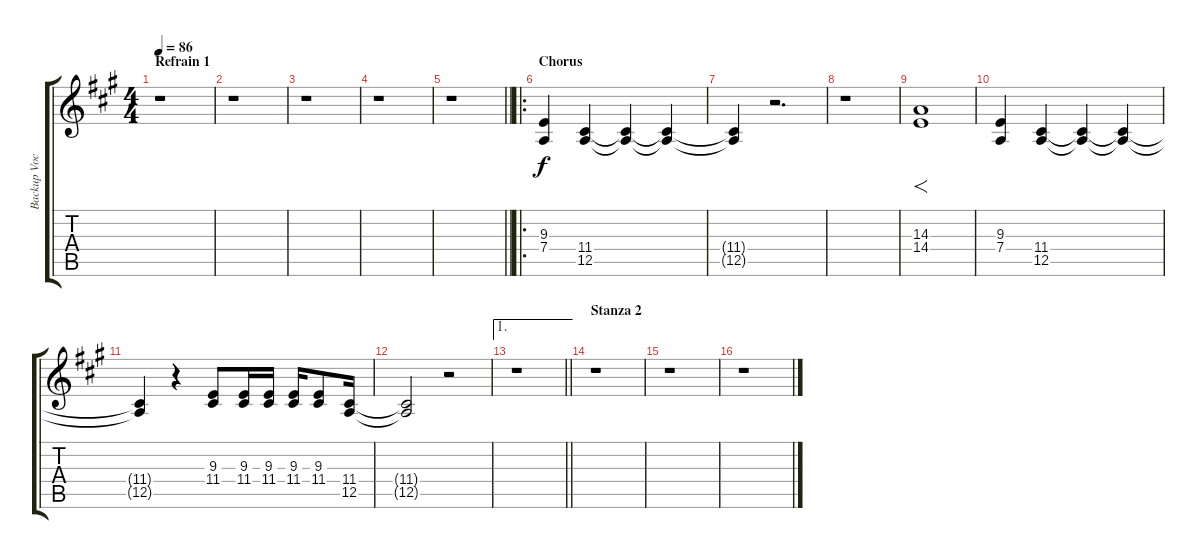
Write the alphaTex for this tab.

\track ("Backup Vocals" "Backup Voc") {instrument synthvoice}
\staff {score tabs}
\tuning (E4 B3 G3 D3 A2 E2) {hide}
\ts (4 4)
\section ("" "Refrain 1")
\tempo 86
\clef g2
\ks a
r.1{dy f} |
r.1 |
r.1 |
r.1 |
\barLineRight lightlight
r.1 |
\ro
\section ("" "Chorus")
(9.3 7.4).4 (11.4 12.5).4 (11.4{t} 12.5{t}).4 (11.4{t} 12.5{t}).4 |
(11.4{t} 12.5{t}).4 r.2{d} |
r.1 |
(14.3 14.4).1{f} |
(9.3 7.4).4 (11.4 12.5).4 (11.4{t} 12.5{t}).4 (11.4{t} 12.5{t}).4 |
(11.4{t} 12.5{t}).4 r.4 (9.3 11.4).8 (9.3 11.4).16 (9.3 11.4).16 (9.3 11.4).16 (9.3 11.4).8 (11.4 12.5).16 |
(11.4{t} 12.5{t}).2 r.2 |
\ae 1
\barLineRight lightlight
r.1 |
\section ("" "Stanza 2")
r.1 |
r.1 |
r.1
